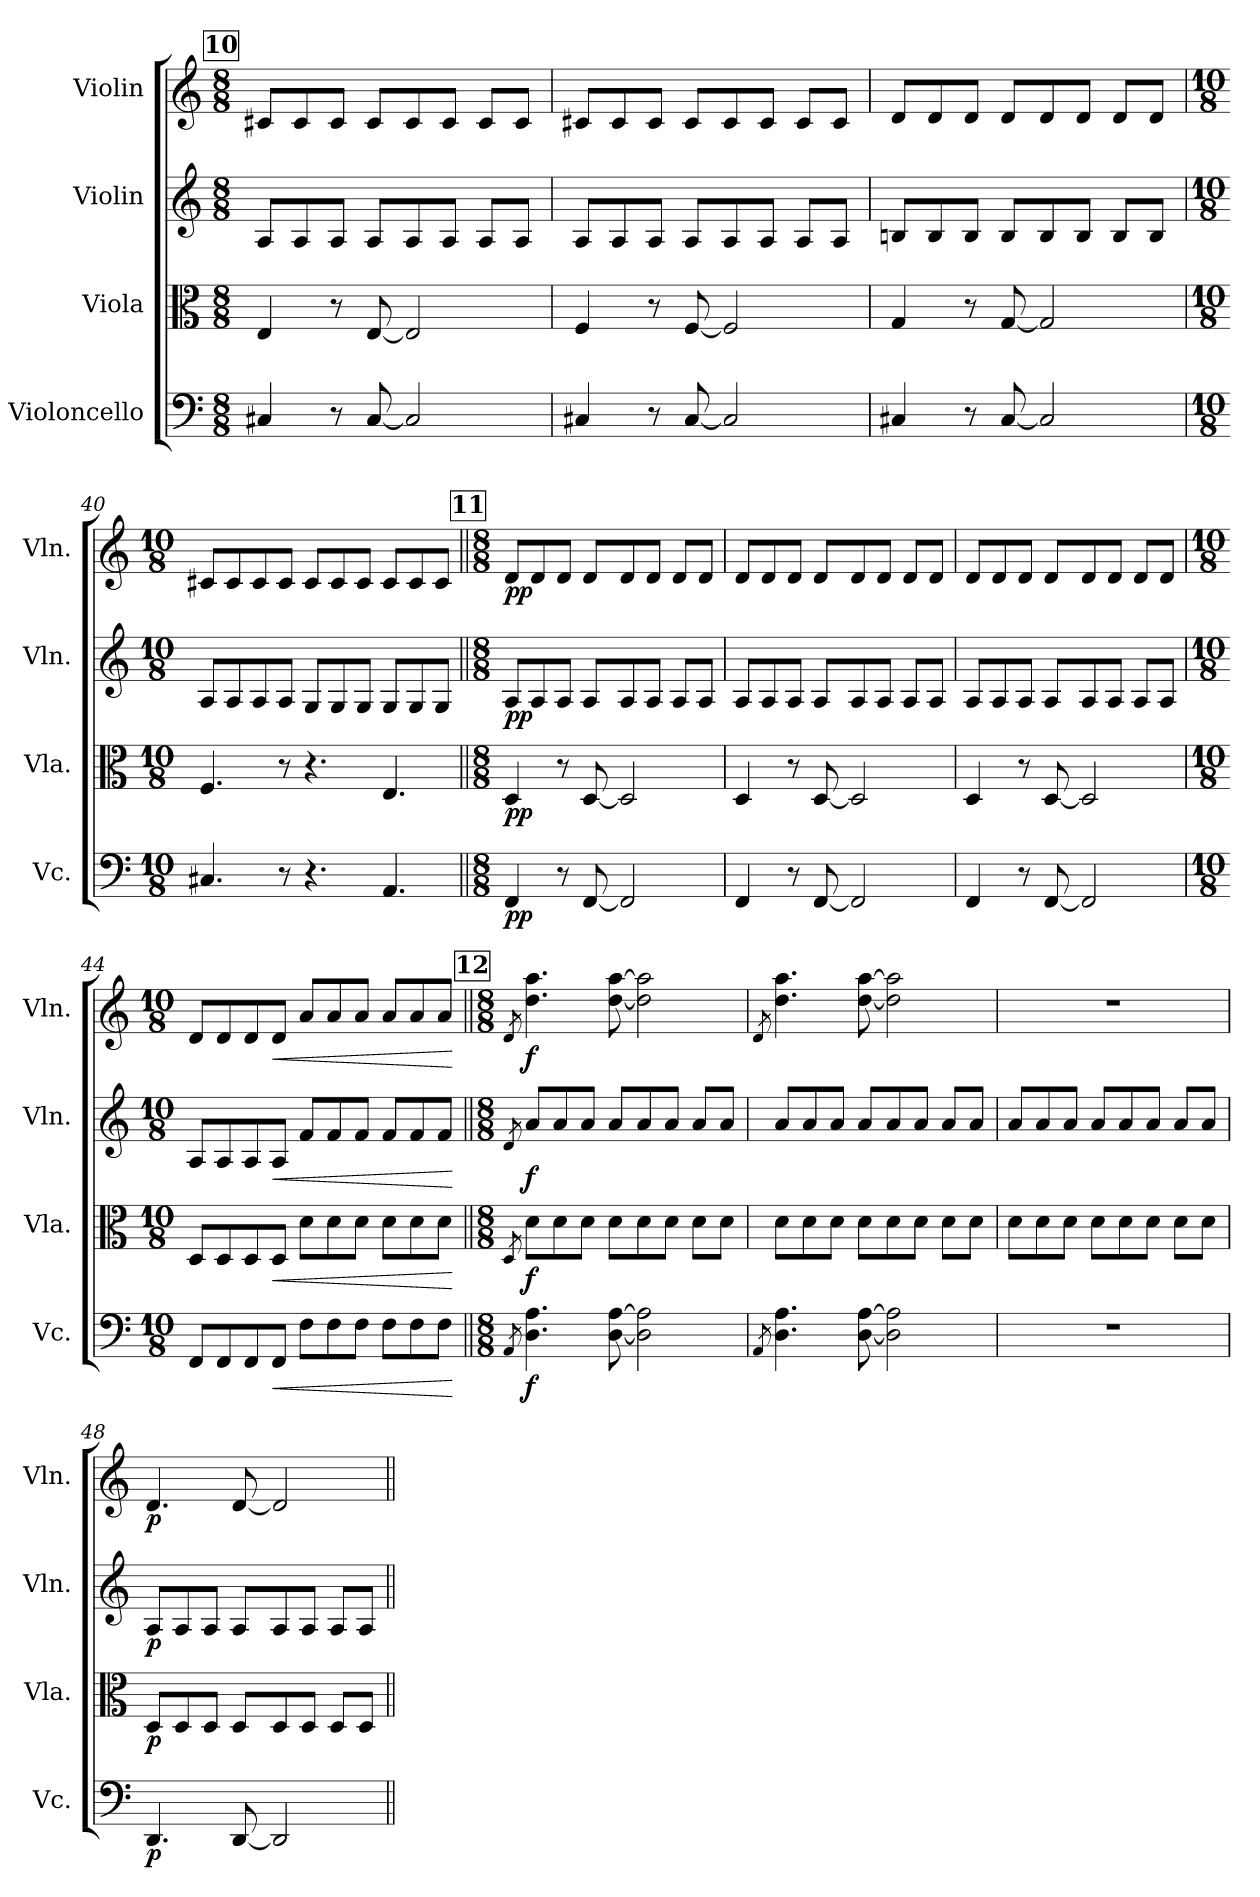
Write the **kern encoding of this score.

**kern	**dynam	**kern	**dynam	**kern	**dynam	**kern	**dynam
*part4	*part4	*part3	*part3	*part2	*part2	*part1	*part1
*staff4	*staff4	*staff3	*staff3	*staff2	*staff2	*staff1	*staff1
*I"Violoncello	*	*I"Viola	*	*I"Violin	*	*I"Violin	*
*I'Vc.	*	*I'Vla.	*	*I'Vln.	*	*I'Vln.	*
!!LO:LB:g=z
*clefF4	*	*clefC3	*	*clefG2	*	*clefG2	*
*k[]	*	*k[]	*	*k[]	*	*k[]	*
*M8/8	*	*M8/8	*	*M8/8	*	*M8/8	*
!!LO:REH:place=s1:a:B:fs=14:t=10
=37	=37	=37	=37	=37	=37	=37	=37
4C#X/	.	4E/	.	8A/L	.	8c#X/L	.
.	.	.	.	8A/	.	8c#/	.
8r	.	8r	.	8A/J	.	8c#/J	.
[8C#/	.	[8E/	.	8A/L	.	8c#/L	.
2C#/]	.	2E/]	.	8A/	.	8c#/	.
.	.	.	.	8A/J	.	8c#/J	.
.	.	.	.	8A/L	.	8c#/L	.
.	.	.	.	8A/J	.	8c#/J	.
=38	=38	=38	=38	=38	=38	=38	=38
4C#X/	.	4F/	.	8A/L	.	8c#X/L	.
.	.	.	.	8A/	.	8c#/	.
8r	.	8r	.	8A/J	.	8c#/J	.
[8C#/	.	[8F/	.	8A/L	.	8c#/L	.
2C#/]	.	2F/]	.	8A/	.	8c#/	.
.	.	.	.	8A/J	.	8c#/J	.
.	.	.	.	8A/L	.	8c#/L	.
.	.	.	.	8A/J	.	8c#/J	.
=39	=39	=39	=39	=39	=39	=39	=39
4C#X/	.	4G/	.	8Bn/L	.	8d/L	.
.	.	.	.	8B/	.	8d/	.
8r	.	8r	.	8B/J	.	8d/J	.
[8C#/	.	[8G/	.	8B/L	.	8d/L	.
2C#/]	.	2G/]	.	8B/	.	8d/	.
.	.	.	.	8B/J	.	8d/J	.
.	.	.	.	8B/L	.	8d/L	.
.	.	.	.	8B/J	.	8d/J	.
=40	=40	=40	=40	=40	=40	=40	=40
*M10/8	*	*M10/8	*	*M10/8	*	*M10/8	*
4.C#X/	.	4.F/	.	8A/L	.	8c#X/L	.
.	.	.	.	8A/	.	8c#/	.
.	.	.	.	8A/	.	8c#/	.
8r	.	8r	.	8A/J	.	8c#/J	.
4.r	.	4.r	.	8G/L	.	8c#/L	.
.	.	.	.	8G/	.	8c#/	.
.	.	.	.	8G/J	.	8c#/J	.
4.AA/	.	4.E/	.	8G/L	.	8c#/L	.
.	.	.	.	8G/	.	8c#/	.
.	.	.	.	8G/J	.	8c#/J	.
!!LO:LB:g=z
!!LO:REH:place=s1:a:B:fs=14:t=11
=41||	=41||	=41||	=41||	=41||	=41||	=41||	=41||
*M8/8	*	*M8/8	*	*M8/8	*	*M8/8	*
!	!LO:DY:b	!	!LO:DY:b	!	!LO:DY:b	!	!LO:DY:b
4FF/	pp	4D/	pp	8A/L	pp	8d/L	pp
.	.	.	.	8A/	.	8d/	.
8r	.	8r	.	8A/J	.	8d/J	.
[8FF/	.	[8D/	.	8A/L	.	8d/L	.
2FF/]	.	2D/]	.	8A/	.	8d/	.
.	.	.	.	8A/J	.	8d/J	.
.	.	.	.	8A/L	.	8d/L	.
.	.	.	.	8A/J	.	8d/J	.
=42	=42	=42	=42	=42	=42	=42	=42
4FF/	.	4D/	.	8A/L	.	8d/L	.
.	.	.	.	8A/	.	8d/	.
8r	.	8r	.	8A/J	.	8d/J	.
[8FF/	.	[8D/	.	8A/L	.	8d/L	.
2FF/]	.	2D/]	.	8A/	.	8d/	.
.	.	.	.	8A/J	.	8d/J	.
.	.	.	.	8A/L	.	8d/L	.
.	.	.	.	8A/J	.	8d/J	.
=43	=43	=43	=43	=43	=43	=43	=43
4FF/	.	4D/	.	8A/L	.	8d/L	.
.	.	.	.	8A/	.	8d/	.
8r	.	8r	.	8A/J	.	8d/J	.
[8FF/	.	[8D/	.	8A/L	.	8d/L	.
2FF/]	.	2D/]	.	8A/	.	8d/	.
.	.	.	.	8A/J	.	8d/J	.
.	.	.	.	8A/L	.	8d/L	.
.	.	.	.	8A/J	.	8d/J	.
=44	=44	=44	=44	=44	=44	=44	=44
*M10/8	*	*M10/8	*	*M10/8	*	*M10/8	*
8FF/L	.	8D/L	.	8A/L	.	8d/L	.
8FF/	.	8D/	.	8A/	.	8d/	.
8FF/	.	8D/	.	8A/	.	8d/	.
!	!LO:HP:b	!	!LO:HP:b	!	!LO:HP:b	!	!LO:HP:b
8FF/J	<	8D/J	<	8A/J	<	8d/J	<
8F\L	.	8d\L	.	8f/L	.	8a/L	.
8F\	.	8d\	.	8f/	.	8a/	.
8F\J	.	8d\J	.	8f/J	.	8a/J	.
8F\L	.	8d\L	.	8f/L	.	8a/L	.
8F\	.	8d\	.	8f/	.	8a/	.
8F\J	.	8d\J	.	8f/J	.	8a/J	.
.	[	.	[	.	[	.	[
!!LO:LB:g=z
!!LO:REH:place=s1:a:B:fs=14:t=12
=45||	=45||	=45||	=45||	=45||	=45||	=45||	=45||
*M8/8	*	*M8/8	*	*M8/8	*	*M8/8	*
8qAA/	.	8qD/	.	8qd/	.	8qd/	.
!	!LO:DY:b	!	!LO:DY:b	!	!LO:DY:b	!	!LO:DY:b
4.D\ 4.A\	f	8d\L	f	8a/L	f	4.dd\ 4.aa\	f
.	.	8d\	.	8a/	.	.	.
.	.	8d\J	.	8a/J	.	.	.
[8D\ [8A\	.	8d\L	.	8a/L	.	[8dd\ [8aa\	.
2D\] 2A\]	.	8d\	.	8a/	.	2dd\] 2aa\]	.
.	.	8d\J	.	8a/J	.	.	.
.	.	8d\L	.	8a/L	.	.	.
.	.	8d\J	.	8a/J	.	.	.
=46	=46	=46	=46	=46	=46	=46	=46
8qAA/	.	.	.	.	.	8qd/	.
4.D\ 4.A\	.	8d\L	.	8a/L	.	4.dd\ 4.aa\	.
.	.	8d\	.	8a/	.	.	.
.	.	8d\J	.	8a/J	.	.	.
[8D\ [8A\	.	8d\L	.	8a/L	.	[8dd\ [8aa\	.
2D\] 2A\]	.	8d\	.	8a/	.	2dd\] 2aa\]	.
.	.	8d\J	.	8a/J	.	.	.
.	.	8d\L	.	8a/L	.	.	.
.	.	8d\J	.	8a/J	.	.	.
=47	=47	=47	=47	=47	=47	=47	=47
1r	.	8d\L	.	8a/L	.	1r	.
.	.	8d\	.	8a/	.	.	.
.	.	8d\J	.	8a/J	.	.	.
.	.	8d\L	.	8a/L	.	.	.
.	.	8d\	.	8a/	.	.	.
.	.	8d\J	.	8a/J	.	.	.
.	.	8d\L	.	8a/L	.	.	.
.	.	8d\J	.	8a/J	.	.	.
=48	=48	=48	=48	=48	=48	=48	=48
!	!LO:DY:b	!	!LO:DY:b	!	!LO:DY:b	!	!LO:DY:b
4.DD/	p	8D/L	p	8A/L	p	4.d/	p
.	.	8D/	.	8A/	.	.	.
.	.	8D/J	.	8A/J	.	.	.
[8DD/	.	8D/L	.	8A/L	.	[8d/	.
2DD/]	.	8D/	.	8A/	.	2d/]	.
.	.	8D/J	.	8A/J	.	.	.
.	.	8D/L	.	8A/L	.	.	.
.	.	8D/J	.	8A/J	.	.	.
=||	=||	=||	=||	=||	=||	=||	=||
*-	*-	*-	*-	*-	*-	*-	*-
